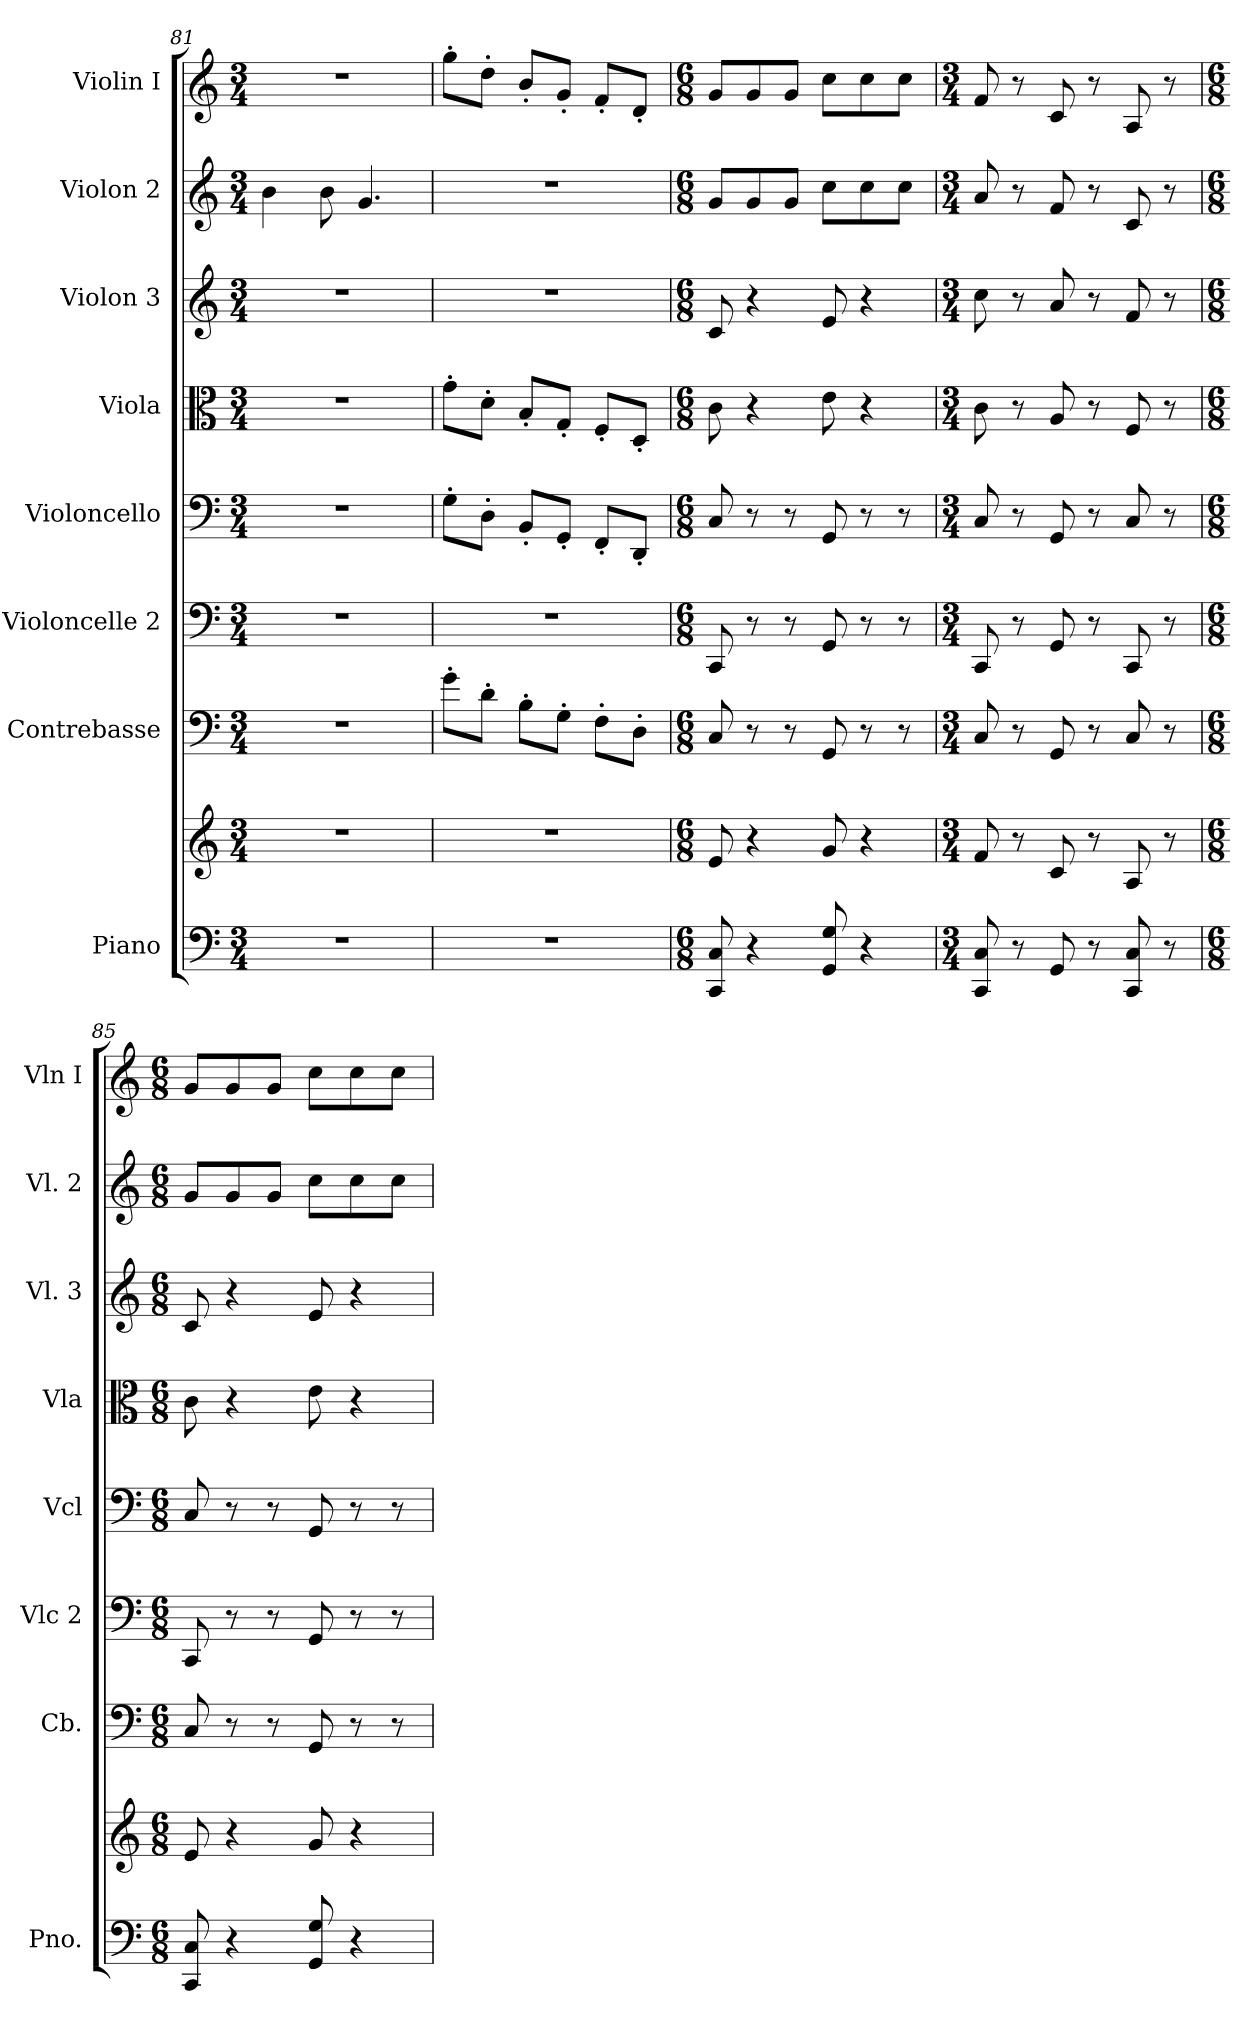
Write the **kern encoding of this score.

**kern	**kern	**kern	**kern	**kern	**kern	**kern	**kern	**kern
*part8	*part8	*part7	*part6	*part5	*part4	*part3	*part2	*part1
*staff9	*staff8	*staff7	*staff6	*staff5	*staff4	*staff3	*staff2	*staff1
*I"Piano	*	*I"Contrebasse	*I"Violoncelle 2	*I"Violoncello	*I"Viola	*I"Violon 3	*I"Violon 2	*I"Violin I
*I'Pno.	*	*I'Cb.	*I'Vlc 2	*I'Vcl	*I'Vla	*I'Vl. 3	*I'Vl. 2	*I'Vln I
*clefF4	*clefG2	*clefF4	*clefF4	*clefF4	*clefC3	*clefG2	*clefG2	*clefG2
*	*	*ITrd7c12	*	*	*	*	*	*
*k[]	*k[]	*k[]	*k[]	*k[]	*k[]	*k[]	*k[]	*k[]
*M3/4	*M3/4	*M3/4	*M3/4	*M3/4	*M3/4	*M3/4	*M3/4	*M3/4
=81	=81	=81	=81	=81	=81	=81	=81	=81
2.r	2.r	2.r	2.r	2.r	2.r	2.r	4b\	2.r
.	.	.	.	.	.	.	8b\	.
.	.	.	.	.	.	.	4.g/	.
!!LO:LB:g=z
=82	=82	=82	=82	=82	=82	=82	=82	=82
2.r	2.r	8G'\L	2.r	8G'\L	8g'\L	2.r	2.r	8gg'\L
.	.	8D'\J	.	8D'\J	8d'\J	.	.	8dd'\J
.	.	8BB'\L	.	8BB'/L	8B'/L	.	.	8b'/L
.	.	8GG'\J	.	8GG'/J	8G'/J	.	.	8g'/J
.	.	8FF'\L	.	8FF'/L	8F'/L	.	.	8f'/L
.	.	8DD'\J	.	8DD'/J	8D'/J	.	.	8d'/J
=83	=83	=83	=83	=83	=83	=83	=83	=83
*M6/8	*M6/8	*M6/8	*M6/8	*M6/8	*M6/8	*M6/8	*M6/8	*M6/8
8CC/ 8C/	8e/	8CC/	8CC/	8C/	8c\	8c/	8g/L	8g/L
4r	4r	8r	8r	8r	4r	4r	8g/	8g/
.	.	8r	8r	8r	.	.	8g/J	8g/J
8GG/ 8G/	8g/	8GGG/	8GG/	8GG/	8e\	8e/	8cc\L	8cc\L
4r	4r	8r	8r	8r	4r	4r	8cc\	8cc\
.	.	8r	8r	8r	.	.	8cc\J	8cc\J
=84	=84	=84	=84	=84	=84	=84	=84	=84
*M3/4	*M3/4	*M3/4	*M3/4	*M3/4	*M3/4	*M3/4	*M3/4	*M3/4
8CC/ 8C/	8f/	8CC/	8CC/	8C/	8c\	8cc\	8a/	8f/
8r	8r	8r	8r	8r	8r	8r	8r	8r
8GG/	8c/	8GGG/	8GG/	8GG/	8A/	8a/	8f/	8c/
8r	8r	8r	8r	8r	8r	8r	8r	8r
8CC/ 8C/	8A/	8CC/	8CC/	8C/	8F/	8f/	8c/	8A/
8r	8r	8r	8r	8r	8r	8r	8r	8r
=85	=85	=85	=85	=85	=85	=85	=85	=85
*M6/8	*M6/8	*M6/8	*M6/8	*M6/8	*M6/8	*M6/8	*M6/8	*M6/8
8CC/ 8C/	8e/	8CC/	8CC/	8C/	8c\	8c/	8g/L	8g/L
4r	4r	8r	8r	8r	4r	4r	8g/	8g/
.	.	8r	8r	8r	.	.	8g/J	8g/J
8GG/ 8G/	8g/	8GGG/	8GG/	8GG/	8e\	8e/	8cc\L	8cc\L
4r	4r	8r	8r	8r	4r	4r	8cc\	8cc\
.	.	8r	8r	8r	.	.	8cc\J	8cc\J
=	=	=	=	=	=	=	=	=
*-	*-	*-	*-	*-	*-	*-	*-	*-
